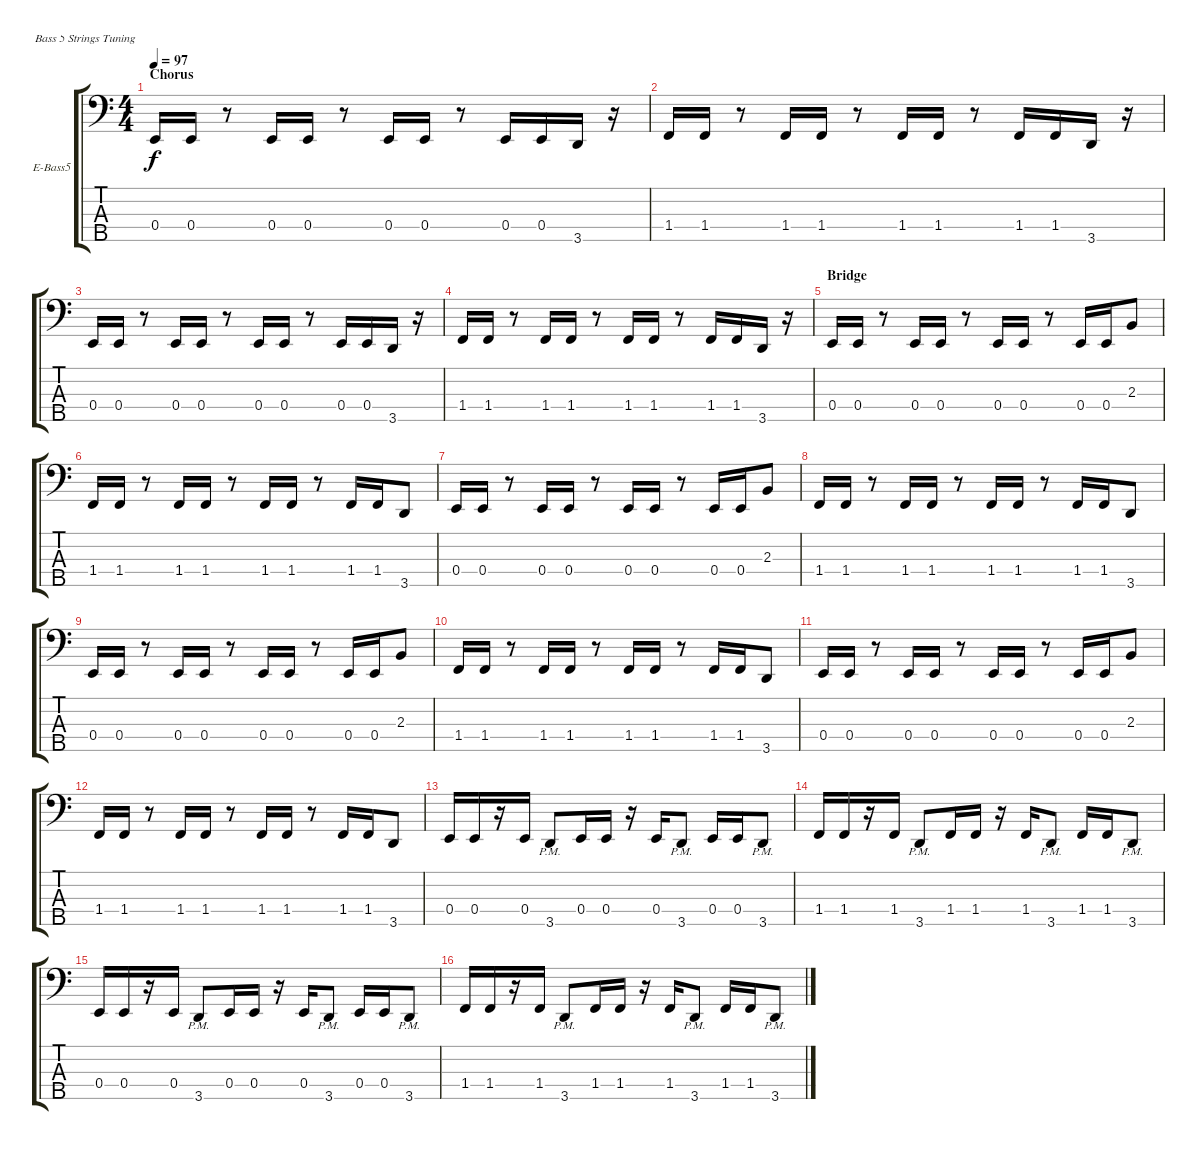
\bracketExtendMode groupsimilarinstruments
\firstSystemTrackNameOrientation horizontal
\otherSystemsTrackNameOrientation horizontal
\track ("Tobin Esperance" "E-Bass5") {instrument electricbassfinger}
\staff {score tabs}
\tuning (G2 D2 A1 E1 B0)
\ts (4 4)
\section ("" "Chorus")
\tempo 97
\clef f4
\ks c
0.4.16{dy f} 0.4.16 r.8 0.4.16 0.4.16 r.8 0.4.16 0.4.16 r.8 0.4.16 0.4.16 3.5.16 r.16 |
1.4.16 1.4.16 r.8 1.4.16 1.4.16 r.8 1.4.16 1.4.16 r.8 1.4.16 1.4.16 3.5.16 r.16 |
0.4.16 0.4.16 r.8 0.4.16 0.4.16 r.8 0.4.16 0.4.16 r.8 0.4.16 0.4.16 3.5.16 r.16 |
1.4.16 1.4.16 r.8 1.4.16 1.4.16 r.8 1.4.16 1.4.16 r.8 1.4.16 1.4.16 3.5.16 r.16 |
\section ("" "Bridge")
0.4.16 0.4.16 r.8 0.4.16 0.4.16 r.8 0.4.16 0.4.16 r.8 0.4.16 0.4.16 2.3.8 |
1.4.16 1.4.16 r.8 1.4.16 1.4.16 r.8 1.4.16 1.4.16 r.8 1.4.16 1.4.16 3.5.8 |
0.4.16 0.4.16 r.8 0.4.16 0.4.16 r.8 0.4.16 0.4.16 r.8 0.4.16 0.4.16 2.3.8 |
1.4.16 1.4.16 r.8 1.4.16 1.4.16 r.8 1.4.16 1.4.16 r.8 1.4.16 1.4.16 3.5.8 |
0.4.16 0.4.16 r.8 0.4.16 0.4.16 r.8 0.4.16 0.4.16 r.8 0.4.16 0.4.16 2.3.8 |
1.4.16 1.4.16 r.8 1.4.16 1.4.16 r.8 1.4.16 1.4.16 r.8 1.4.16 1.4.16 3.5.8 |
0.4.16 0.4.16 r.8 0.4.16 0.4.16 r.8 0.4.16 0.4.16 r.8 0.4.16 0.4.16 2.3.8 |
1.4.16 1.4.16 r.8 1.4.16 1.4.16 r.8 1.4.16 1.4.16 r.8 1.4.16 1.4.16 3.5.8 |
0.4.16 0.4.16 r.16 0.4.16 3.5{pm}.8 0.4.16 0.4.16 r.16 0.4.16 3.5{pm}.8 0.4.16 0.4.16 3.5{pm}.8 |
1.4.16 1.4.16 r.16 1.4.16 3.5{pm}.8 1.4.16 1.4.16 r.16 1.4.16 3.5{pm}.8 1.4.16 1.4.16 3.5{pm}.8 |
0.4.16 0.4.16 r.16 0.4.16 3.5{pm}.8 0.4.16 0.4.16 r.16 0.4.16 3.5{pm}.8 0.4.16 0.4.16 3.5{pm}.8 |
1.4.16 1.4.16 r.16 1.4.16 3.5{pm}.8 1.4.16 1.4.16 r.16 1.4.16 3.5{pm}.8 1.4.16 1.4.16 3.5{pm}.8
